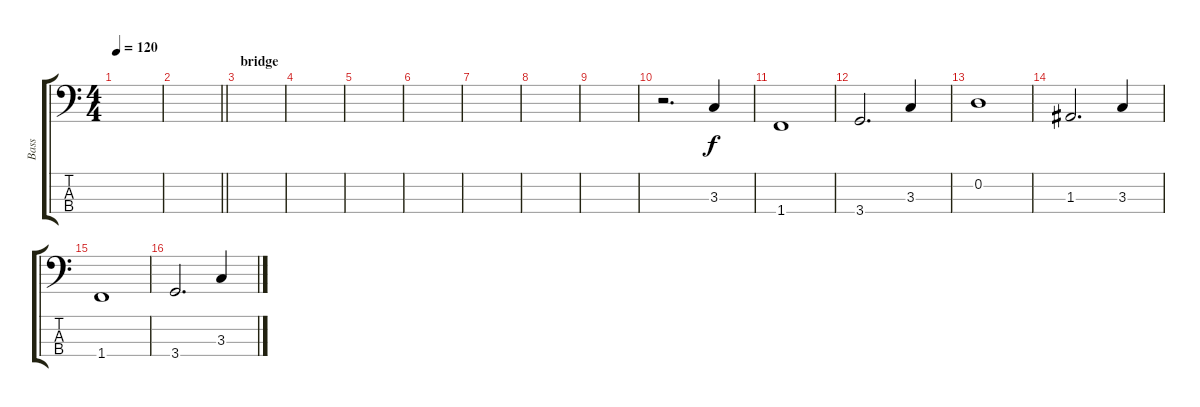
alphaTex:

\track ("Bass" "Bass") {instrument electricbassfinger}
\staff {score tabs}
\tuning (G2 D2 A1 E1) {hide}
\ts (4 4)
\tempo 120
\clef f4
\ks c
|
\barLineRight lightlight
|
\section ("" "bridge")
|
|
|
|
|
|
|
r.2{d} 3.3.4 |
1.4.1 |
3.4.2{d} 3.3.4 |
0.2.1 |
1.3.2{d} 3.3.4 |
1.4.1 |
3.4.2{d} 3.3.4
